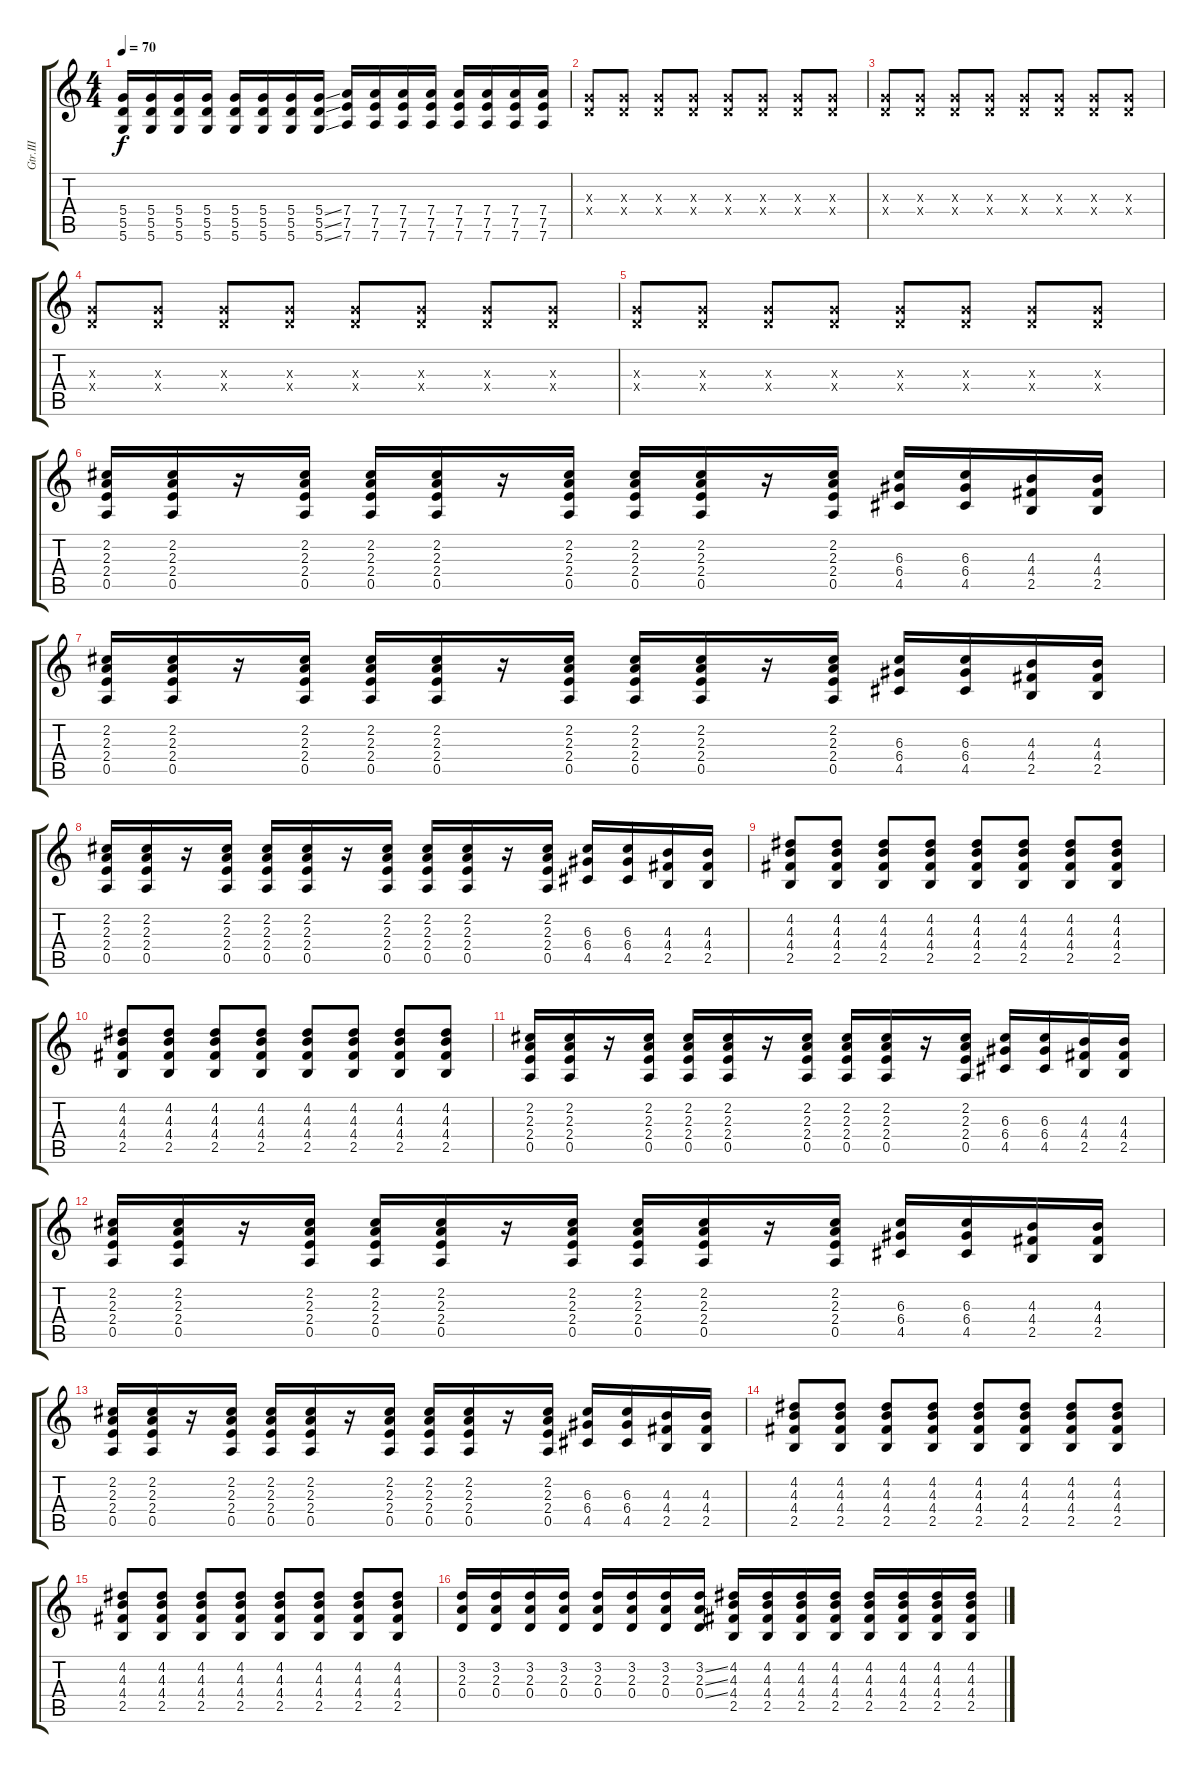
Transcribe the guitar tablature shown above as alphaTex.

\track ("Gtr.III" "Gtr.III") {instrument overdrivenguitar}
\staff {score tabs}
\tuning (E4 B3 G3 D3 A2 D2) {hide}
\ts (4 4)
\tempo 70
\clef g2
\ks c
(5.4 5.5 5.6).16{dy f} (5.4 5.5 5.6).16 (5.4 5.5 5.6).16 (5.4 5.5 5.6).16 (5.4 5.5 5.6).16 (5.4 5.5 5.6).16 (5.4 5.5 5.6).16 (5.4{ss} 5.5{ss} 5.6{ss}).16 (7.4 7.5 7.6).16 (7.4 7.5 7.6).16 (7.4 7.5 7.6).16 (7.4 7.5 7.6).16 (7.4 7.5 7.6).16 (7.4 7.5 7.6).16 (7.4 7.5 7.6).16 (7.4 7.5 7.6).16 |
(0.3{x} 0.4{x}).8 (0.3{x} 0.4{x}).8 (0.3{x} 0.4{x}).8 (0.3{x} 0.4{x}).8 (0.3{x} 0.4{x}).8 (0.3{x} 0.4{x}).8 (0.3{x} 0.4{x}).8 (0.3{x} 0.4{x}).8 |
(0.3{x} 0.4{x}).8 (0.3{x} 0.4{x}).8 (0.3{x} 0.4{x}).8 (0.3{x} 0.4{x}).8 (0.3{x} 0.4{x}).8 (0.3{x} 0.4{x}).8 (0.3{x} 0.4{x}).8 (0.3{x} 0.4{x}).8 |
(0.3{x} 0.4{x}).8 (0.3{x} 0.4{x}).8 (0.3{x} 0.4{x}).8 (0.3{x} 0.4{x}).8 (0.3{x} 0.4{x}).8 (0.3{x} 0.4{x}).8 (0.3{x} 0.4{x}).8 (0.3{x} 0.4{x}).8 |
(0.3{x} 0.4{x}).8 (0.3{x} 0.4{x}).8 (0.3{x} 0.4{x}).8 (0.3{x} 0.4{x}).8 (0.3{x} 0.4{x}).8 (0.3{x} 0.4{x}).8 (0.3{x} 0.4{x}).8 (0.3{x} 0.4{x}).8 |
(2.2 2.3 2.4 0.5).16 (2.2 2.3 2.4 0.5).16 r.16 (2.2 2.3 2.4 0.5).16 (2.2 2.3 2.4 0.5).16 (2.2 2.3 2.4 0.5).16 r.16 (2.2 2.3 2.4 0.5).16 (2.2 2.3 2.4 0.5).16 (2.2 2.3 2.4 0.5).16 r.16 (2.2 2.3 2.4 0.5).16 (6.3 6.4 4.5).16 (6.3 6.4 4.5).16 (4.3 4.4 2.5).16 (4.3 4.4 2.5).16 |
(2.2 2.3 2.4 0.5).16 (2.2 2.3 2.4 0.5).16 r.16 (2.2 2.3 2.4 0.5).16 (2.2 2.3 2.4 0.5).16 (2.2 2.3 2.4 0.5).16 r.16 (2.2 2.3 2.4 0.5).16 (2.2 2.3 2.4 0.5).16 (2.2 2.3 2.4 0.5).16 r.16 (2.2 2.3 2.4 0.5).16 (6.3 6.4 4.5).16 (6.3 6.4 4.5).16 (4.3 4.4 2.5).16 (4.3 4.4 2.5).16 |
(2.2 2.3 2.4 0.5).16 (2.2 2.3 2.4 0.5).16 r.16 (2.2 2.3 2.4 0.5).16 (2.2 2.3 2.4 0.5).16 (2.2 2.3 2.4 0.5).16 r.16 (2.2 2.3 2.4 0.5).16 (2.2 2.3 2.4 0.5).16 (2.2 2.3 2.4 0.5).16 r.16 (2.2 2.3 2.4 0.5).16 (6.3 6.4 4.5).16 (6.3 6.4 4.5).16 (4.3 4.4 2.5).16 (4.3 4.4 2.5).16 |
(4.2 4.3 4.4 2.5).8{instrument overdrivenguitar} (4.2 4.3 4.4 2.5).8 (4.2 4.3 4.4 2.5).8 (4.2 4.3 4.4 2.5).8 (4.2 4.3 4.4 2.5).8 (4.2 4.3 4.4 2.5).8 (4.2 4.3 4.4 2.5).8 (4.2 4.3 4.4 2.5).8 |
(4.2 4.3 4.4 2.5).8{instrument overdrivenguitar} (4.2 4.3 4.4 2.5).8 (4.2 4.3 4.4 2.5).8 (4.2 4.3 4.4 2.5).8 (4.2 4.3 4.4 2.5).8 (4.2 4.3 4.4 2.5).8 (4.2 4.3 4.4 2.5).8 (4.2 4.3 4.4 2.5).8 |
(2.2 2.3 2.4 0.5).16 (2.2 2.3 2.4 0.5).16 r.16 (2.2 2.3 2.4 0.5).16 (2.2 2.3 2.4 0.5).16 (2.2 2.3 2.4 0.5).16 r.16 (2.2 2.3 2.4 0.5).16 (2.2 2.3 2.4 0.5).16 (2.2 2.3 2.4 0.5).16 r.16 (2.2 2.3 2.4 0.5).16 (6.3 6.4 4.5).16 (6.3 6.4 4.5).16 (4.3 4.4 2.5).16 (4.3 4.4 2.5).16 |
(2.2 2.3 2.4 0.5).16 (2.2 2.3 2.4 0.5).16 r.16 (2.2 2.3 2.4 0.5).16 (2.2 2.3 2.4 0.5).16 (2.2 2.3 2.4 0.5).16 r.16 (2.2 2.3 2.4 0.5).16 (2.2 2.3 2.4 0.5).16 (2.2 2.3 2.4 0.5).16 r.16 (2.2 2.3 2.4 0.5).16 (6.3 6.4 4.5).16 (6.3 6.4 4.5).16 (4.3 4.4 2.5).16 (4.3 4.4 2.5).16 |
(2.2 2.3 2.4 0.5).16 (2.2 2.3 2.4 0.5).16 r.16 (2.2 2.3 2.4 0.5).16 (2.2 2.3 2.4 0.5).16 (2.2 2.3 2.4 0.5).16 r.16 (2.2 2.3 2.4 0.5).16 (2.2 2.3 2.4 0.5).16 (2.2 2.3 2.4 0.5).16 r.16 (2.2 2.3 2.4 0.5).16 (6.3 6.4 4.5).16 (6.3 6.4 4.5).16 (4.3 4.4 2.5).16 (4.3 4.4 2.5).16 |
(4.2 4.3 4.4 2.5).8{instrument overdrivenguitar} (4.2 4.3 4.4 2.5).8 (4.2 4.3 4.4 2.5).8 (4.2 4.3 4.4 2.5).8 (4.2 4.3 4.4 2.5).8 (4.2 4.3 4.4 2.5).8 (4.2 4.3 4.4 2.5).8 (4.2 4.3 4.4 2.5).8 |
(4.2 4.3 4.4 2.5).8{instrument overdrivenguitar} (4.2 4.3 4.4 2.5).8 (4.2 4.3 4.4 2.5).8 (4.2 4.3 4.4 2.5).8 (4.2 4.3 4.4 2.5).8 (4.2 4.3 4.4 2.5).8 (4.2 4.3 4.4 2.5).8 (4.2 4.3 4.4 2.5).8 |
(3.2 2.3 0.4).16 (3.2 2.3 0.4).16 (3.2 2.3 0.4).16 (3.2 2.3 0.4).16 (3.2 2.3 0.4).16 (3.2 2.3 0.4).16 (3.2 2.3 0.4).16 (3.2{ss} 2.3{ss} 0.4{ss}).16 (4.2 4.3 4.4 2.5).16 (4.2 4.3 4.4 2.5).16 (4.2 4.3 4.4 2.5).16 (4.2 4.3 4.4 2.5).16 (4.2 4.3 4.4 2.5).16 (4.2 4.3 4.4 2.5).16 (4.2 4.3 4.4 2.5).16 (4.2 4.3 4.4 2.5).16
